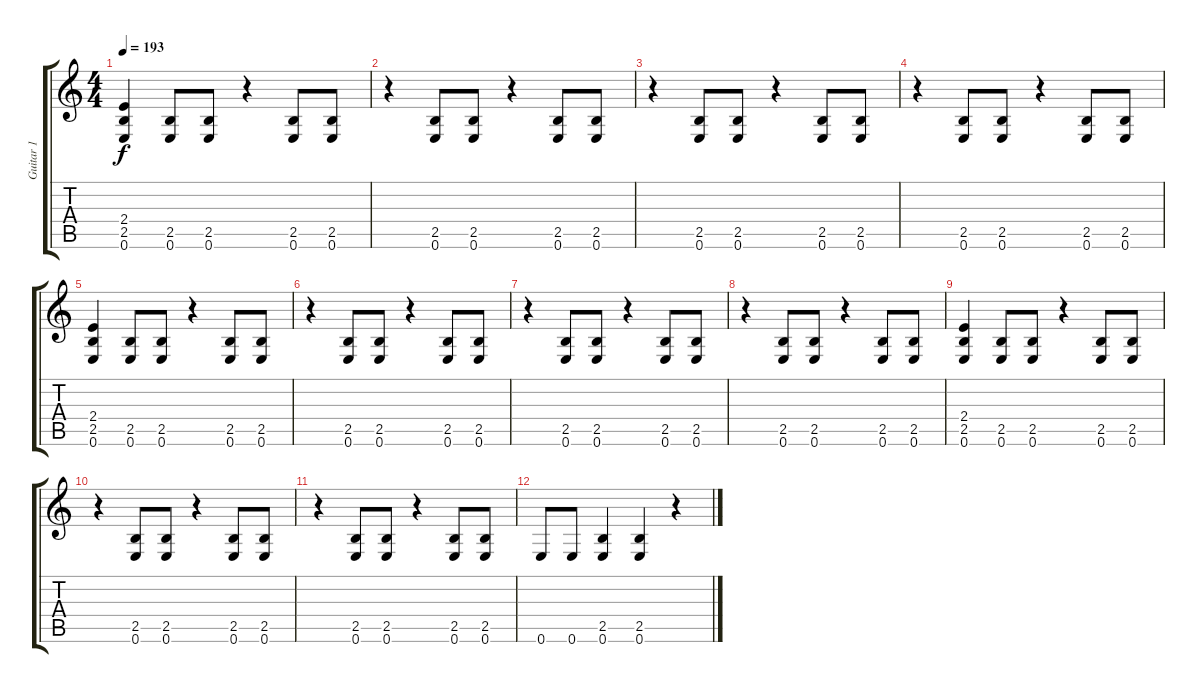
\track ("Guitar 1" "Guitar 1") {instrument distortionguitar}
\staff {score tabs}
\tuning (E4 B3 G3 D3 A2 E2) {hide}
\ts (4 4)
\tempo 193
\clef g2
\ks c
(2.4 2.5 0.6).4{dy f} (2.5 0.6).8 (2.5 0.6).8 r.4 (2.5 0.6).8 (2.5 0.6).8 |
r.4 (2.5 0.6).8 (2.5 0.6).8 r.4 (2.5 0.6).8 (2.5 0.6).8 |
r.4 (2.5 0.6).8 (2.5 0.6).8 r.4 (2.5 0.6).8 (2.5 0.6).8 |
r.4 (2.5 0.6).8 (2.5 0.6).8 r.4 (2.5 0.6).8 (2.5 0.6).8 |
(2.4 2.5 0.6).4 (2.5 0.6).8 (2.5 0.6).8 r.4 (2.5 0.6).8 (2.5 0.6).8 |
r.4 (2.5 0.6).8 (2.5 0.6).8 r.4 (2.5 0.6).8 (2.5 0.6).8 |
r.4 (2.5 0.6).8 (2.5 0.6).8 r.4 (2.5 0.6).8 (2.5 0.6).8 |
r.4 (2.5 0.6).8 (2.5 0.6).8 r.4 (2.5 0.6).8 (2.5 0.6).8 |
(2.4 2.5 0.6).4 (2.5 0.6).8 (2.5 0.6).8 r.4 (2.5 0.6).8 (2.5 0.6).8 |
r.4 (2.5 0.6).8 (2.5 0.6).8 r.4 (2.5 0.6).8 (2.5 0.6).8 |
r.4 (2.5 0.6).8 (2.5 0.6).8 r.4 (2.5 0.6).8 (2.5 0.6).8 |
0.6.8 0.6.8 (2.5 0.6).4 (2.5 0.6).4 r.4
